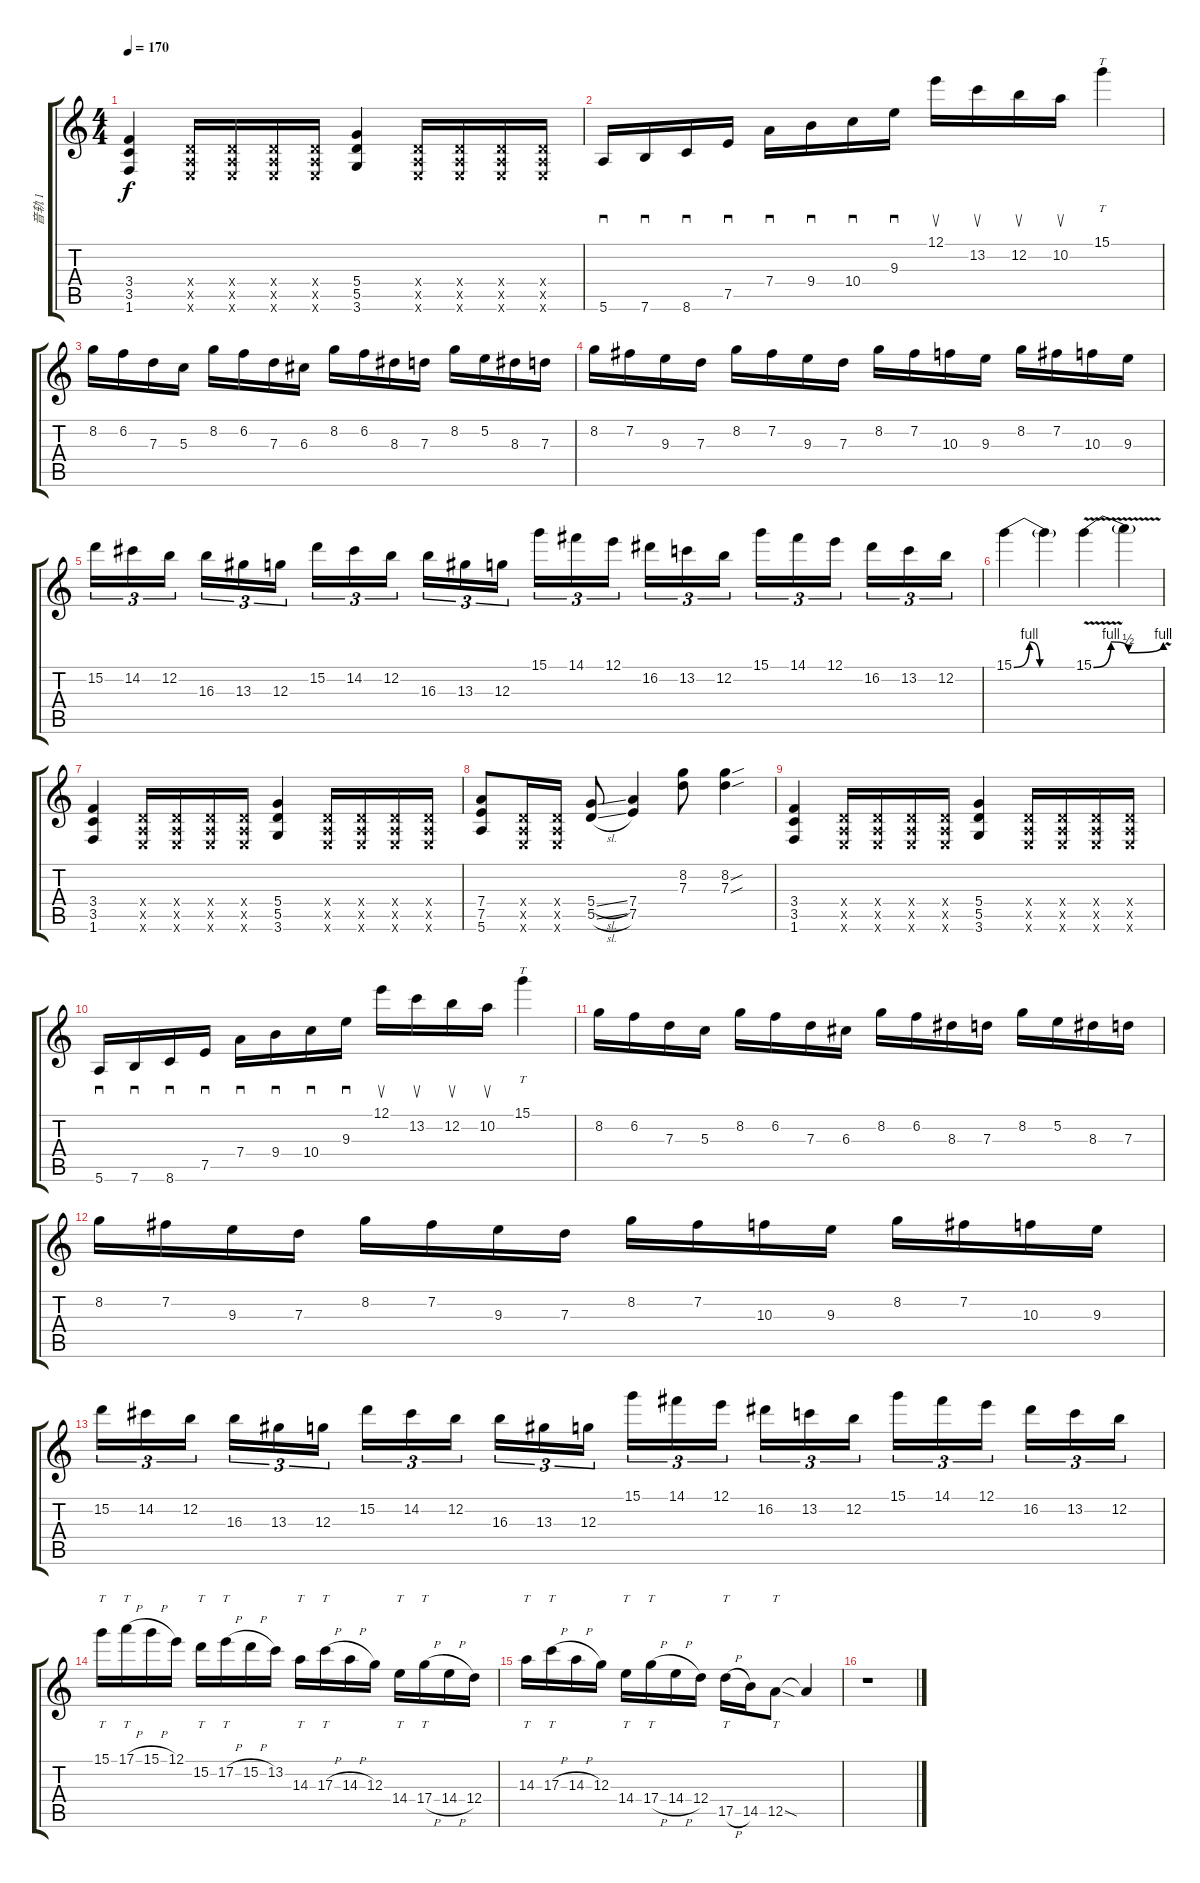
\track ("音轨 1" "音轨 1") {instrument acousticguitarsteel}
\staff {score tabs}
\tuning (E4 B3 G3 D3 A2 E2) {hide}
\ts (4 4)
\tempo 170
\clef g2
\ks c
(3.4 3.5 1.6).4{dy f} (0.4{x} 0.5{x} 0.6{x}).16 (0.4{x} 0.5{x} 0.6{x}).16 (0.4{x} 0.5{x} 0.6{x}).16 (0.4{x} 0.5{x} 0.6{x}).16 (5.4 5.5 3.6).4 (0.4{x} 0.5{x} 0.6{x}).16 (0.4{x} 0.5{x} 0.6{x}).16 (0.4{x} 0.5{x} 0.6{x}).16 (0.4{x} 0.5{x} 0.6{x}).16 |
5.6.16{sd} 7.6.16{sd} 8.6.16{sd} 7.5.16{sd} 7.4.16{sd} 9.4.16{sd} 10.4.16{sd} 9.3.16{sd} 12.1.16{su} 13.2.16{su} 12.2.16{su} 10.2.16{su} 15.1.4{tt} |
8.2.16 6.2.16 7.3.16 5.3.16 8.2.16 6.2.16 7.3.16 6.3.16 8.2.16 6.2.16 8.3.16 7.3.16 8.2.16 5.2.16 8.3.16 7.3.16 |
8.2.16 7.2.16 9.3.16 7.3.16 8.2.16 7.2.16 9.3.16 7.3.16 8.2.16 7.2.16 10.3.16 9.3.16 8.2.16 7.2.16 10.3.16 9.3.16 |
15.2.16{tu (3 2)} 14.2.16{tu (3 2)} 12.2.16{tu (3 2) beam splitsecondary} 16.3.16{tu (3 2)} 13.3.16{tu (3 2)} 12.3.16{tu (3 2)} 15.2.16{tu (3 2)} 14.2.16{tu (3 2)} 12.2.16{tu (3 2) beam splitsecondary} 16.3.16{tu (3 2)} 13.3.16{tu (3 2)} 12.3.16{tu (3 2)} 15.1.16{tu (3 2)} 14.1.16{tu (3 2)} 12.1.16{tu (3 2) beam splitsecondary} 16.2.16{tu (3 2)} 13.2.16{tu (3 2)} 12.2.16{tu (3 2)} 15.1.16{tu (3 2)} 14.1.16{tu (3 2)} 12.1.16{tu (3 2) beam splitsecondary} 16.2.16{tu (3 2)} 13.2.16{tu (3 2)} 12.2.16{tu (3 2)} |
15.1{be (custom 0 0 15 4 25 0 60 0)}.4 15.1{t}.4 15.1{be (custom 0 0 15 4 30 2 60 4) v}.4 15.1{v t}.4 |
(3.4 3.5 1.6).4 (0.4{x} 0.5{x} 0.6{x}).16 (0.4{x} 0.5{x} 0.6{x}).16 (0.4{x} 0.5{x} 0.6{x}).16 (0.4{x} 0.5{x} 0.6{x}).16 (5.4 5.5 3.6).4 (0.4{x} 0.5{x} 0.6{x}).16 (0.4{x} 0.5{x} 0.6{x}).16 (0.4{x} 0.5{x} 0.6{x}).16 (0.4{x} 0.5{x} 0.6{x}).16 |
(7.4 7.5 5.6).8 (0.4{x} 0.5{x} 0.6{x}).16 (0.4{x} 0.5{x} 0.6{x}).16 (5.4{sl} 5.5{sl}).8 (7.4 7.5).4 (8.2 7.3).8 (8.2{sou} 7.3{sou}).4 |
(3.4 3.5 1.6).4 (0.4{x} 0.5{x} 0.6{x}).16 (0.4{x} 0.5{x} 0.6{x}).16 (0.4{x} 0.5{x} 0.6{x}).16 (0.4{x} 0.5{x} 0.6{x}).16 (5.4 5.5 3.6).4 (0.4{x} 0.5{x} 0.6{x}).16 (0.4{x} 0.5{x} 0.6{x}).16 (0.4{x} 0.5{x} 0.6{x}).16 (0.4{x} 0.5{x} 0.6{x}).16 |
5.6.16{sd} 7.6.16{sd} 8.6.16{sd} 7.5.16{sd} 7.4.16{sd} 9.4.16{sd} 10.4.16{sd} 9.3.16{sd} 12.1.16{su} 13.2.16{su} 12.2.16{su} 10.2.16{su} 15.1.4{tt} |
8.2.16 6.2.16 7.3.16 5.3.16 8.2.16 6.2.16 7.3.16 6.3.16 8.2.16 6.2.16 8.3.16 7.3.16 8.2.16 5.2.16 8.3.16 7.3.16 |
8.2.16 7.2.16 9.3.16 7.3.16 8.2.16 7.2.16 9.3.16 7.3.16 8.2.16 7.2.16 10.3.16 9.3.16 8.2.16 7.2.16 10.3.16 9.3.16 |
15.2.16{tu (3 2)} 14.2.16{tu (3 2)} 12.2.16{tu (3 2) beam splitsecondary} 16.3.16{tu (3 2)} 13.3.16{tu (3 2)} 12.3.16{tu (3 2)} 15.2.16{tu (3 2)} 14.2.16{tu (3 2)} 12.2.16{tu (3 2) beam splitsecondary} 16.3.16{tu (3 2)} 13.3.16{tu (3 2)} 12.3.16{tu (3 2)} 15.1.16{tu (3 2)} 14.1.16{tu (3 2)} 12.1.16{tu (3 2) beam splitsecondary} 16.2.16{tu (3 2)} 13.2.16{tu (3 2)} 12.2.16{tu (3 2)} 15.1.16{tu (3 2)} 14.1.16{tu (3 2)} 12.1.16{tu (3 2) beam splitsecondary} 16.2.16{tu (3 2)} 13.2.16{tu (3 2)} 12.2.16{tu (3 2)} |
15.1.16{tt} 17.1{h}.16{tt} 15.1{h}.16 12.1.16 15.2.16{tt} 17.2{h}.16{tt} 15.2{h}.16 13.2.16 14.3.16{tt} 17.3{h}.16{tt} 14.3{h}.16 12.3.16 14.4.16{tt} 17.4{h}.16{tt} 14.4{h}.16 12.4.16 |
14.3.16{tt} 17.3{h}.16{tt} 14.3{h}.16 12.3.16 14.4.16{tt} 17.4{h}.16{tt} 14.4{h}.16 12.4.16 17.5{h}.16{tt} 14.5.16 12.5{sod}.8{tt} 12.5{t}.4 |
r.1
